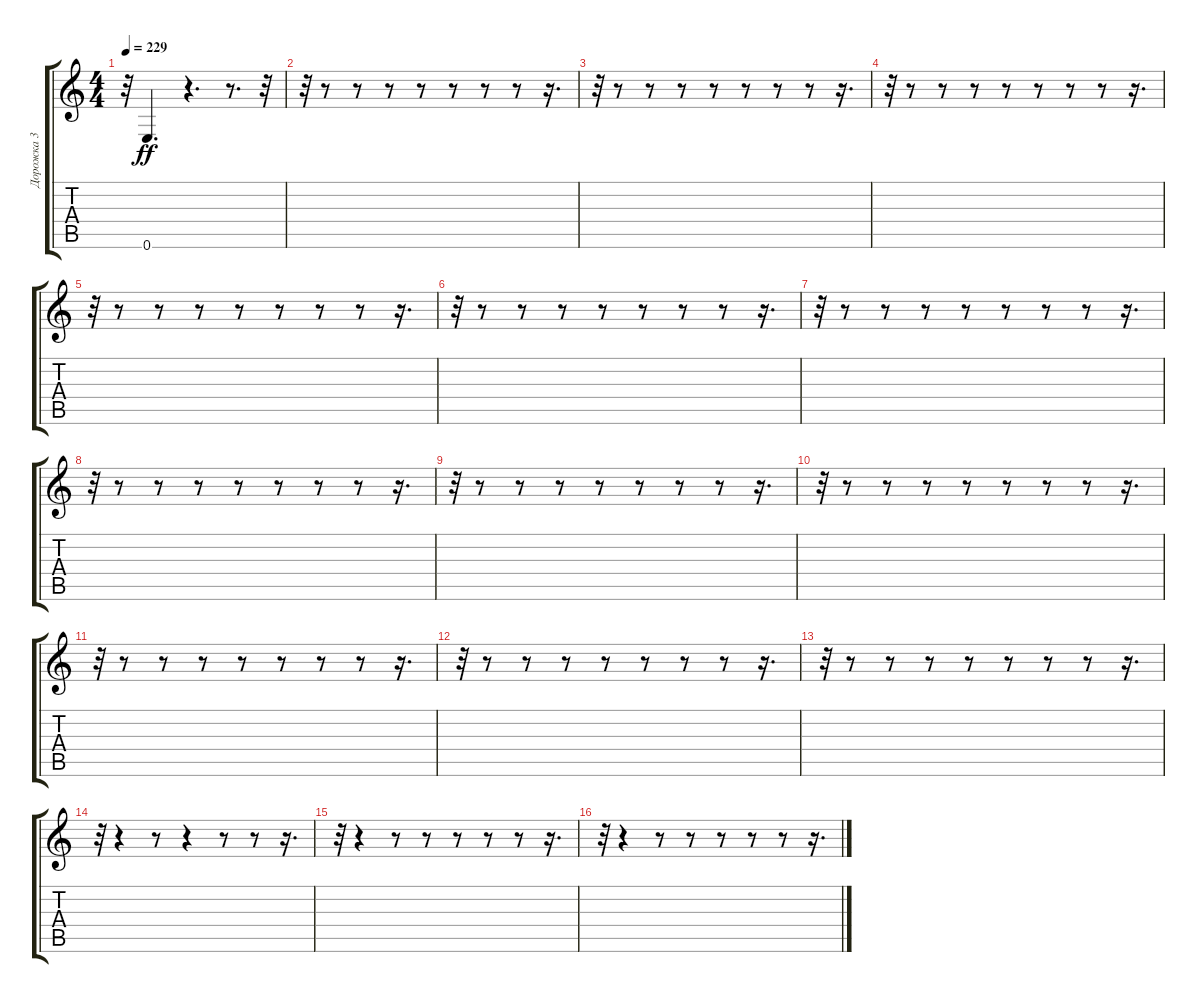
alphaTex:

\track ("Дорожка 3" "Дорожка 3") {instrument electricbassfinger}
\staff {score tabs}
\tuning (E4 B3 G3 D3 A2 E2) {hide}
\ts (4 4)
\tempo 229
\clef g2
\ks c
r.32{dy ff} 0.6.4{d} r.4{d} r.8{d} r.32 |
r.32 r.8 r.8 r.8 r.8 r.8 r.8 r.8 r.16{d} |
r.32 r.8 r.8 r.8 r.8 r.8 r.8 r.8 r.16{d} |
r.32 r.8 r.8 r.8 r.8 r.8 r.8 r.8 r.16{d} |
r.32 r.8 r.8 r.8 r.8 r.8 r.8 r.8 r.16{d} |
r.32 r.8 r.8 r.8 r.8 r.8 r.8 r.8 r.16{d} |
r.32 r.8 r.8 r.8 r.8 r.8 r.8 r.8 r.16{d} |
r.32 r.8 r.8 r.8 r.8 r.8 r.8 r.8 r.16{d} |
r.32 r.8 r.8 r.8 r.8 r.8 r.8 r.8 r.16{d} |
r.32 r.8 r.8 r.8 r.8 r.8 r.8 r.8 r.16{d} |
r.32 r.8 r.8 r.8 r.8 r.8 r.8 r.8 r.16{d} |
r.32 r.8 r.8 r.8 r.8 r.8 r.8 r.8 r.16{d} |
r.32 r.8 r.8 r.8 r.8 r.8 r.8 r.8 r.16{d} |
r.32 r.4 r.8 r.4 r.8 r.8 r.16{d} |
r.32 r.4 r.8 r.8 r.8 r.8 r.8 r.16{d} |
r.32 r.4 r.8 r.8 r.8 r.8 r.8 r.16{d}
